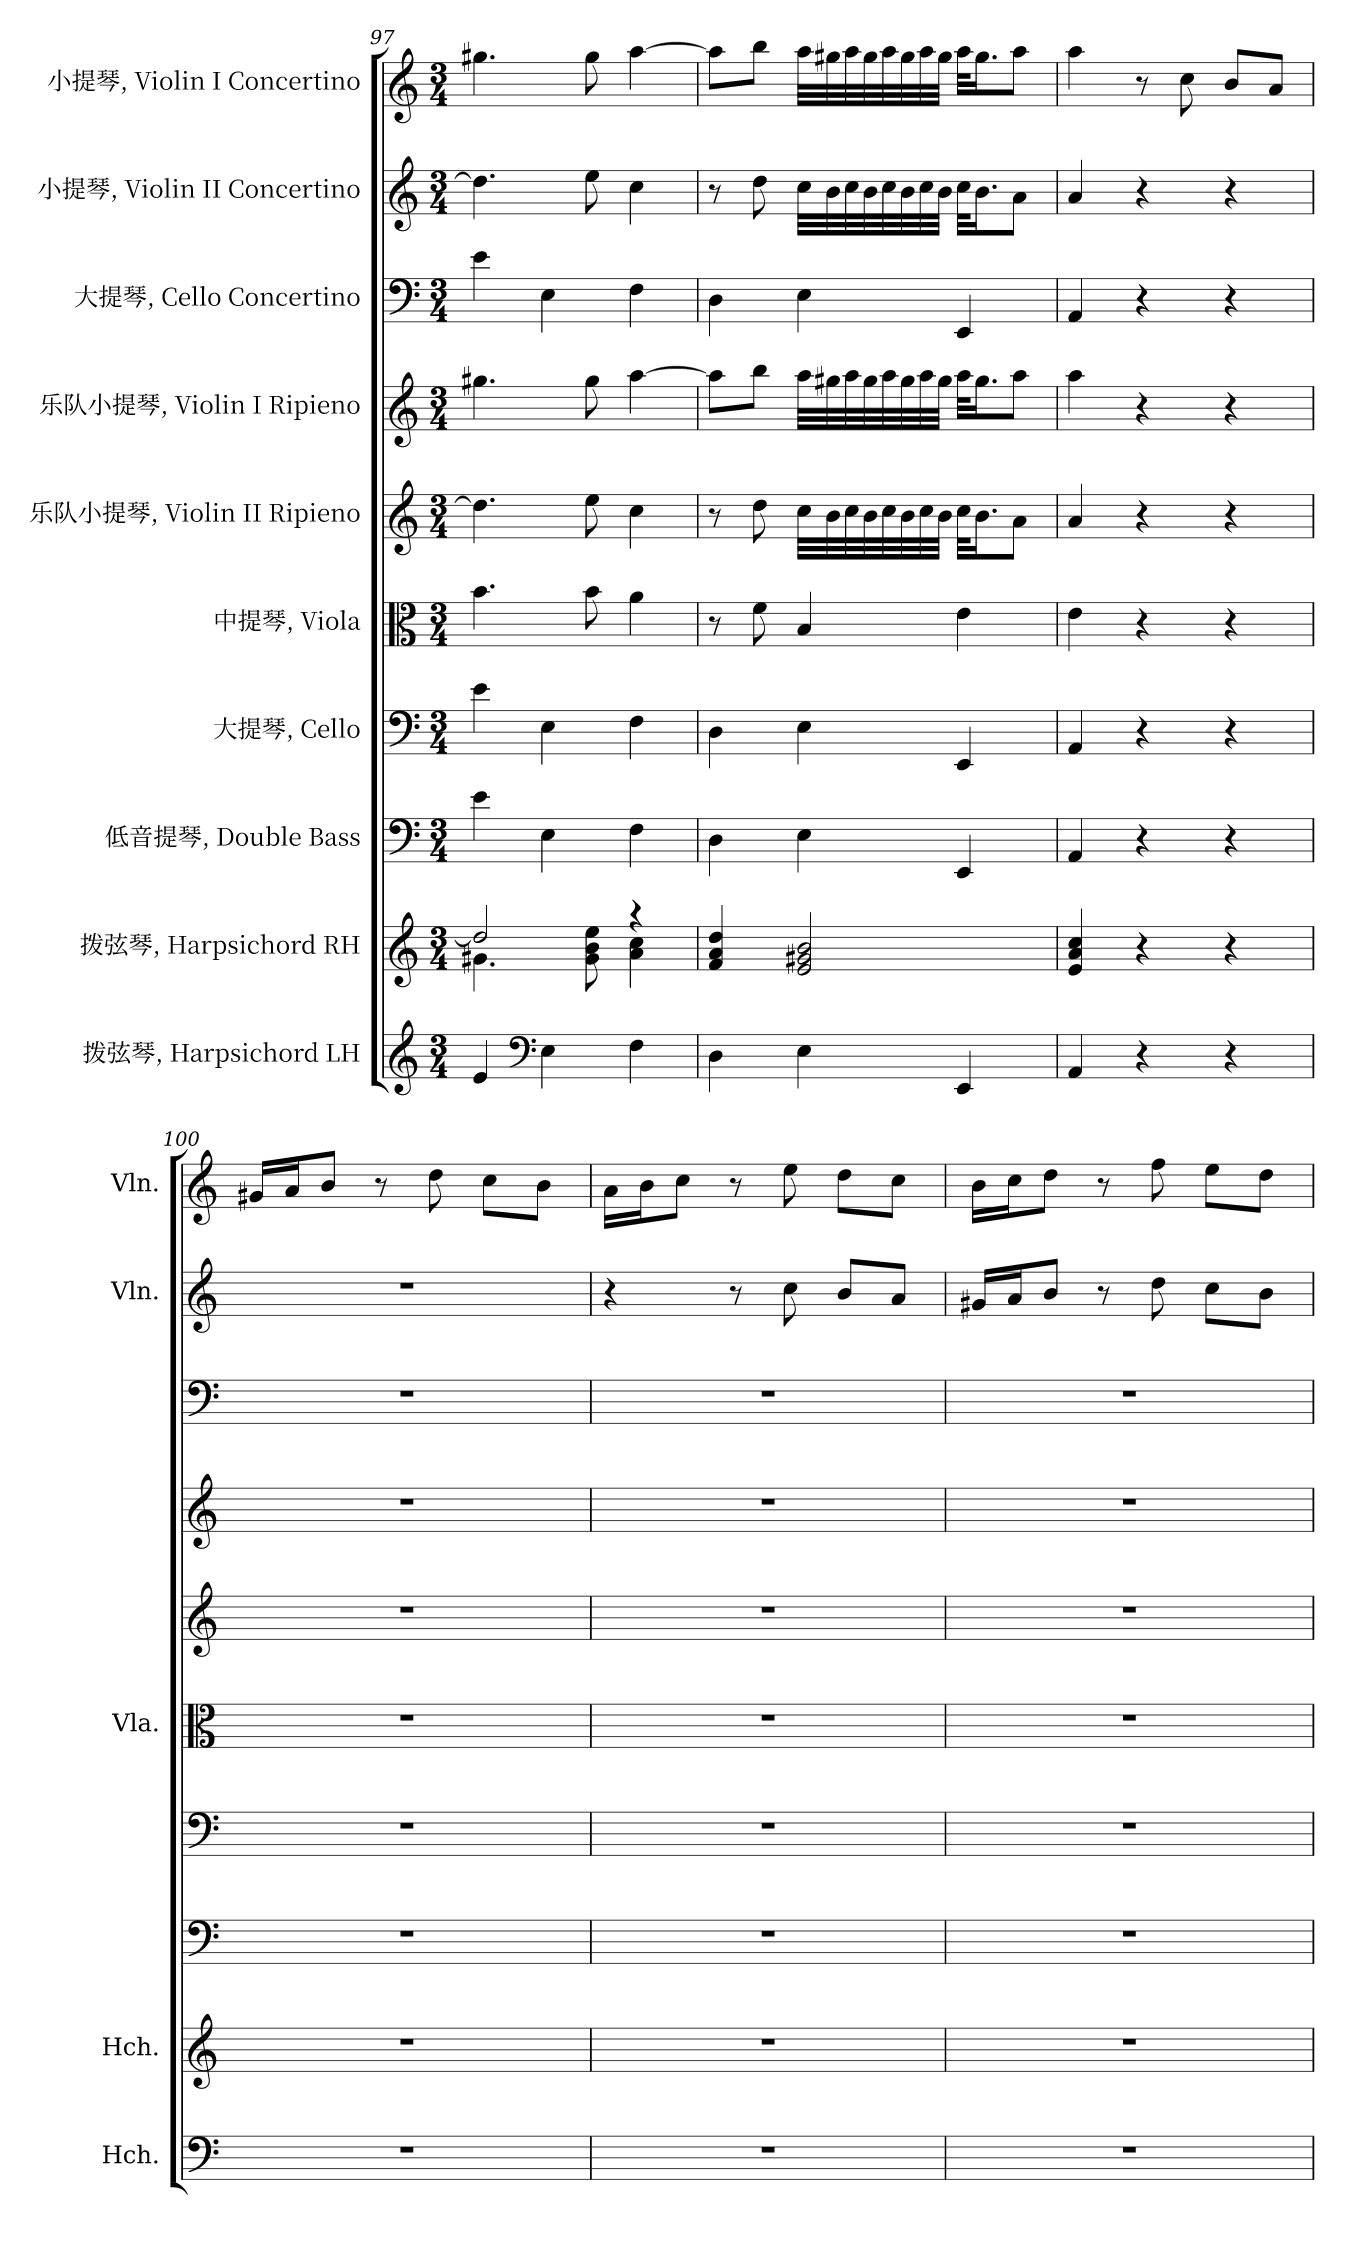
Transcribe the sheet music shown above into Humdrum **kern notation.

**kern	**kern	**kern	**kern	**kern	**kern	**kern	**kern	**kern	**kern
*part10	*part9	*part8	*part7	*part6	*part5	*part4	*part3	*part2	*part1
*staff10	*staff9	*staff8	*staff7	*staff6	*staff5	*staff4	*staff3	*staff2	*staff1
*I"拨弦琴, Harpsichord LH	*I"拨弦琴, Harpsichord RH	*I"低音提琴, Double Bass	*I"大提琴, Cello	*I"中提琴, Viola	*I"乐队小提琴, Violin II Ripieno	*I"乐队小提琴, Violin I Ripieno	*I"大提琴, Cello Concertino	*I"小提琴, Violin II Concertino	*I"小提琴, Violin I Concertino
*I'Hch.	*I'Hch.	*	*	*I'Vla.	*	*	*	*I'Vln.	*I'Vln.
*clefG2	*clefG2	*clefF4	*clefF4	*clefC3	*clefG2	*clefG2	*clefF4	*clefG2	*clefG2
*	*	*ITrd7c12	*	*	*	*	*	*	*
*k[]	*k[]	*k[]	*k[]	*k[]	*k[]	*k[]	*k[]	*k[]	*k[]
*M3/4	*M3/4	*M3/4	*M3/4	*M3/4	*M3/4	*M3/4	*M3/4	*M3/4	*M3/4
=97	=97	=97	=97	=97	=97	=97	=97	=97	=97
*	*^	*	*	*	*	*	*	*	*
4e/	2dd/]	4.g#X\	4E\	4e\	4.b\	4.dd\]	4.gg#X\	4e\	4.dd\]	4.gg#X\
*clefF4	*	*	*	*	*	*	*	*	*	*
4E\	.	.	4EE\	4E\	.	.	.	4E\	.	.
.	.	8g#\ 8b\ 8ee\	.	.	8b\	8ee\	8gg#\	.	8ee\	8gg#\
4F\	4r	4a\ 4cc\	4FF\	4F\	4a\	4cc\	[4aa\	4F\	4cc\	[4aa\
*	*v	*v	*	*	*	*	*	*	*	*
=98	=98	=98	=98	=98	=98	=98	=98	=98	=98
4D\	4f/ 4a/ 4dd/	4DD\	4D\	8r	8r	8aa\L]	4D\	8r	8aa\L]
.	.	.	.	8f\	8dd\	8bb\J	.	8dd\	8bb\J
4E\	2e/ 2g#X/ 2b/	4EE\	4E\	4B/	32cc\LLL	32aa\LLL	4E\	32cc\LLL	32aa\LLL
.	.	.	.	.	32b\	32gg#X\	.	32b\	32gg#X\
.	.	.	.	.	32cc\	32aa\	.	32cc\	32aa\
.	.	.	.	.	32b\	32gg#\	.	32b\	32gg#\
.	.	.	.	.	32cc\	32aa\	.	32cc\	32aa\
.	.	.	.	.	32b\	32gg#\	.	32b\	32gg#\
.	.	.	.	.	32cc\	32aa\	.	32cc\	32aa\
.	.	.	.	.	32b\JJJ	32gg#\JJJ	.	32b\JJJ	32gg#\JJJ
4EE/	.	4EEE/	4EE/	4e\	32cc\KLL	32aa\KLL	4EE/	32cc\KLL	32aa\KLL
.	.	.	.	.	16.b\J	16.gg#\J	.	16.b\J	16.gg#\J
.	.	.	.	.	8a\J	8aa\J	.	8a\J	8aa\J
=99	=99	=99	=99	=99	=99	=99	=99	=99	=99
4AA/	4e/ 4a/ 4cc/	4AAA/	4AA/	4e\	4a/	4aa\	4AA/	4a/	4aa\
4r	4r	4r	4r	4r	4r	4r	4r	4r	8r
.	.	.	.	.	.	.	.	.	8cc\
4r	4r	4r	4r	4r	4r	4r	4r	4r	8b/L
.	.	.	.	.	.	.	.	.	8a/J
!!LO:PB:g=z
=100	=100	=100	=100	=100	=100	=100	=100	=100	=100
2.r	2.r	2.r	2.r	2.r	2.r	2.r	2.r	2.r	16g#X/LL
.	.	.	.	.	.	.	.	.	16a/J
.	.	.	.	.	.	.	.	.	8b/J
.	.	.	.	.	.	.	.	.	8r
.	.	.	.	.	.	.	.	.	8dd\
.	.	.	.	.	.	.	.	.	8cc\L
.	.	.	.	.	.	.	.	.	8b\J
=101	=101	=101	=101	=101	=101	=101	=101	=101	=101
2.r	2.r	2.r	2.r	2.r	2.r	2.r	2.r	4r	16a\LL
.	.	.	.	.	.	.	.	.	16b\J
.	.	.	.	.	.	.	.	.	8cc\J
.	.	.	.	.	.	.	.	8r	8r
.	.	.	.	.	.	.	.	8cc\	8ee\
.	.	.	.	.	.	.	.	8b/L	8dd\L
.	.	.	.	.	.	.	.	8a/J	8cc\J
=102	=102	=102	=102	=102	=102	=102	=102	=102	=102
2.r	2.r	2.r	2.r	2.r	2.r	2.r	2.r	16g#X/LL	16b\LL
.	.	.	.	.	.	.	.	16a/J	16cc\J
.	.	.	.	.	.	.	.	8b/J	8dd\J
.	.	.	.	.	.	.	.	8r	8r
.	.	.	.	.	.	.	.	8dd\	8ff\
.	.	.	.	.	.	.	.	8cc\L	8ee\L
.	.	.	.	.	.	.	.	8b\J	8dd\J
=	=	=	=	=	=	=	=	=	=
*-	*-	*-	*-	*-	*-	*-	*-	*-	*-
